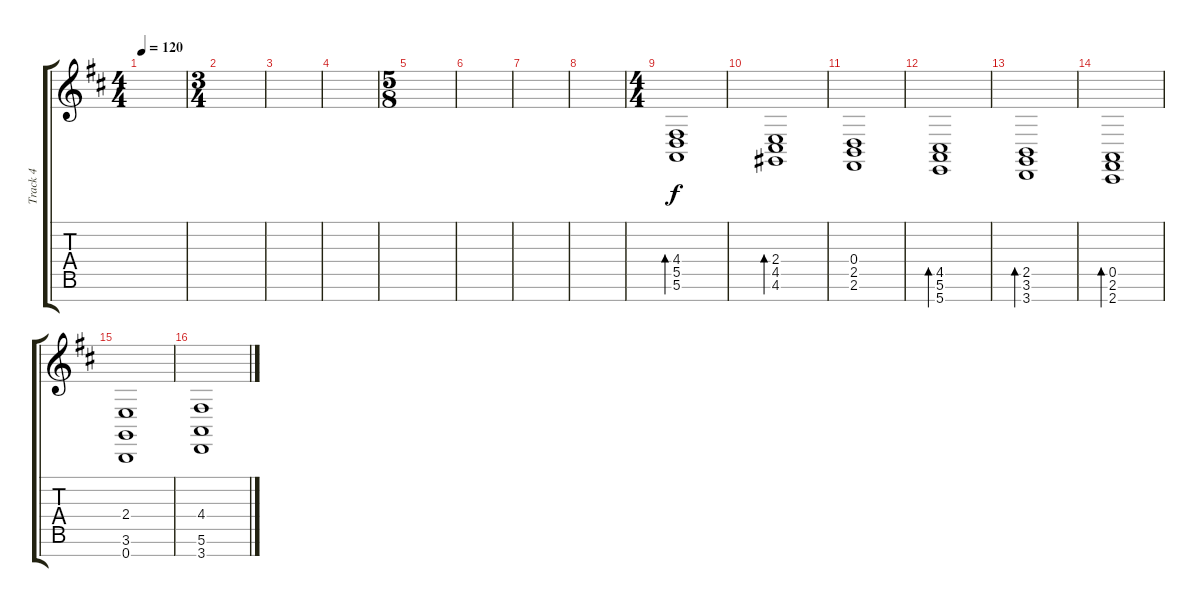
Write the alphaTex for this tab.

\track ("Track 4" "Track 4") {instrument stringensemble1}
\staff {score tabs}
\tuning (E4 B3 G3 D3 A2 E2 B1) {hide}
\ts (4 4)
\tempo 120
\clef g2
\ks bminor
|
\ts (3 4)
|
|
|
\ts (5 8)
|
|
|
|
\ts (4 4)
(4.4 5.5 5.6).1{bd 480} |
(2.4 4.5 4.6).1{bd 480} |
(0.4 2.5 2.6).1 |
(4.5 5.6 5.7).1{bd 480} |
(2.5 3.6 3.7).1{bd 480} |
(0.5 2.6 2.7).1{bd 480} |
(2.4 3.6 0.7).1 |
(4.4 5.6 3.7).1
